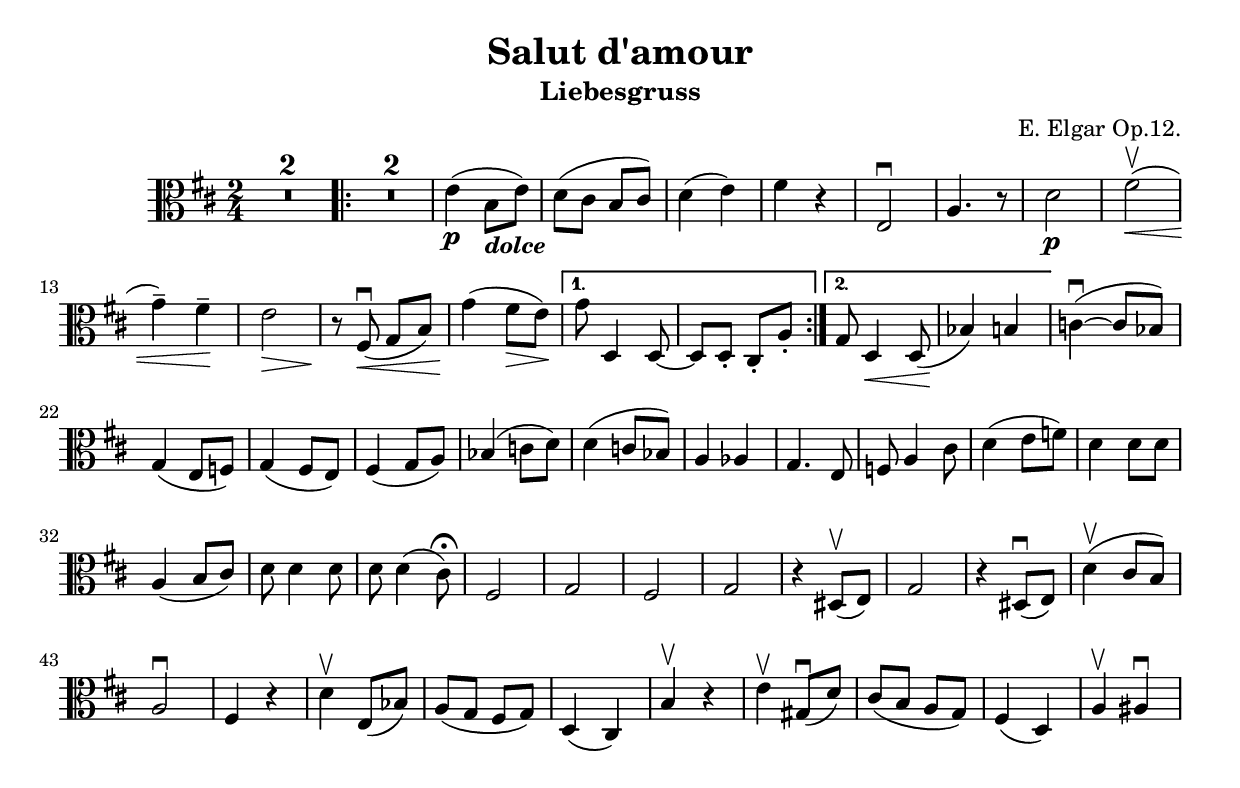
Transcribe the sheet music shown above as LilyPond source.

\version "2.18.2"

\header {
  title = "Salut d'amour"
  subtitle = "Liebesgruss"
  composer = "E. Elgar Op.12."
}

dolce = \markup { \italic \bold dolce }

melody = \relative c' {
  \clef alto
  \key d \major
  \time 2/4

  \compressFullBarRests
  R2*2

  \repeat volta 2 {
    R2*2
    e4\p ( b8_\dolce e8) 
    d8( cis b cis) d4( e) fis r4 e,2\downbow a4. r8 d2\p
    fis2\upbow\<( g4--) fis--\! e2\> r8\! fis,\downbow\<( g b) g'4\!( fis8\> e)\! 
    |
  }
  \alternative {
    { g8 d,4 d8~  d d-. cis-. a'-. 
    | }
    { g8 d4\< d8(bes'4\!) b\>\! | }
  }
  % 19
  c4\downbow(~ c8 bes) g4(e8 f8) g4( fis8 e8) fis4(g8 a8)  
  bes4( c8 d) d4( c8 bes) a4 aes g4. e8 f8 a4 cis8 
  % 28
  d4( e8 f8) d4 d8 d a4( b8 cis) d8 d4 d8 d8 d4( cis8\fermata)
  %tempo
  fis,2 g fis g r4 dis8\upbow( e) g2
  r4 dis8\downbow( e) d'4\upbow( cis8 b) 
  %tempo
  a2\downbow fis4 r4 d'4\upbow e,8( bes')
  a8( g fis g) d4( cis) b'\upbow r4
  %fs 2
  e\upbow gis,8\downbow( d') cis8( b a g)
  fis4( d) a'\upbow ais\downbow





}

\score {
  \new Staff \melody
  \layout { }
  \midi { }
}
